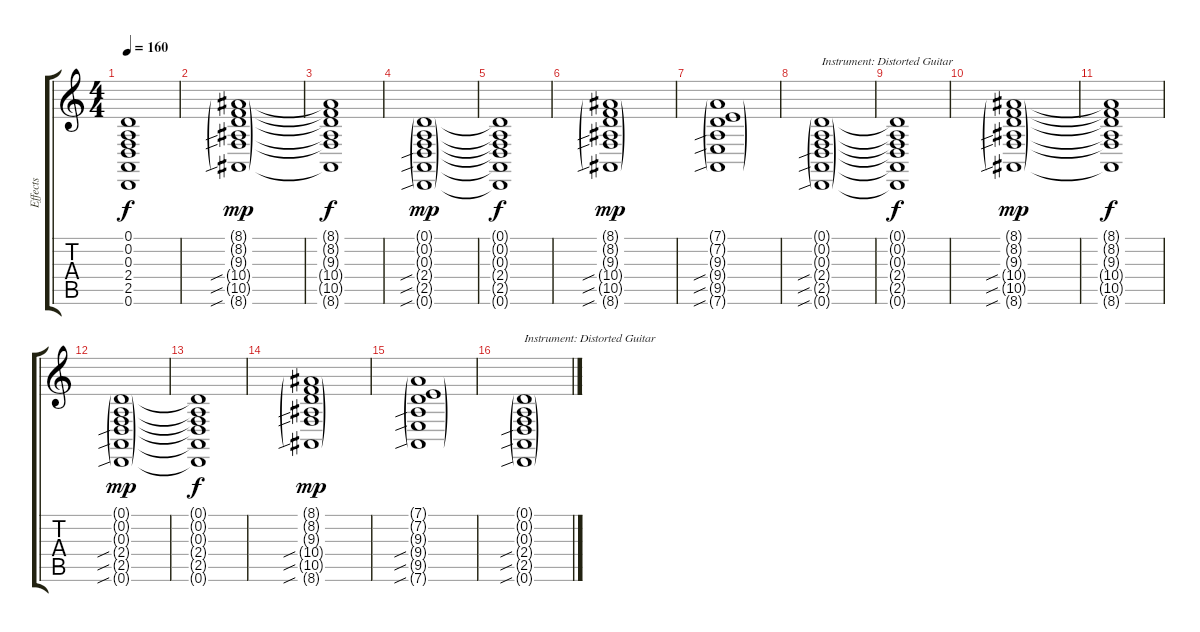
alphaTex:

\track ("Effects" "Effects") {instrument drawbarorgan}
\staff {score tabs}
\tuning (D4 A3 F3 C3 G2 D2) {hide}
\ts (4 4)
\tempo 160
\clef g2
\ks c
(0.1{t} 0.2{t} 0.3{t} 2.4{t} 2.5{t} 0.6{t}).1{dy f} |
(8.1{g} 8.2{g} 9.3{g} 10.4{sib g} 10.5{sib g} 8.6{sib g}).1{dy mp} |
(8.1{t} 8.2{t} 9.3{t} 10.4{t} 10.5{t} 8.6{t}).1{dy f} |
(0.1{g} 0.2{g} 0.3{g} 2.4{sib g} 2.5{sib g} 0.6{sib g}).1{dy mp} |
(0.1{t} 0.2{t} 0.3{t} 2.4{t} 2.5{t} 0.6{t}).1{dy f} |
(8.1{g} 8.2{g} 9.3{g} 10.4{sib g} 10.5{sib g} 8.6{sib g}).1{dy mp} |
(7.1{g} 7.2{g} 9.3{g} 9.4{sib g} 9.5{sib g} 7.6{sib g}).1 |
(0.1{g} 0.2{g} 0.3{g} 2.4{sib g} 2.5{sib g} 0.6{sib g}).1{txt "Instrument: Distorted Guitar" volume 14 instrument distortionguitar} |
(0.1{t} 0.2{t} 0.3{t} 2.4{t} 2.5{t} 0.6{t}).1{dy f} |
(8.1{g} 8.2{g} 9.3{g} 10.4{sib g} 10.5{sib g} 8.6{sib g}).1{dy mp} |
(8.1{t} 8.2{t} 9.3{t} 10.4{t} 10.5{t} 8.6{t}).1{dy f} |
(0.1{g} 0.2{g} 0.3{g} 2.4{sib g} 2.5{sib g} 0.6{sib g}).1{dy mp} |
(0.1{t} 0.2{t} 0.3{t} 2.4{t} 2.5{t} 0.6{t}).1{dy f} |
(8.1{g} 8.2{g} 9.3{g} 10.4{sib g} 10.5{sib g} 8.6{sib g}).1{dy mp} |
(7.1{g} 7.2{g} 9.3{g} 9.4{sib g} 9.5{sib g} 7.6{sib g}).1 |
(0.1{g} 0.2{g} 0.3{g} 2.4{sib g} 2.5{sib g} 0.6{sib g}).1{txt "Instrument: Distorted Guitar" volume 14 instrument distortionguitar}
